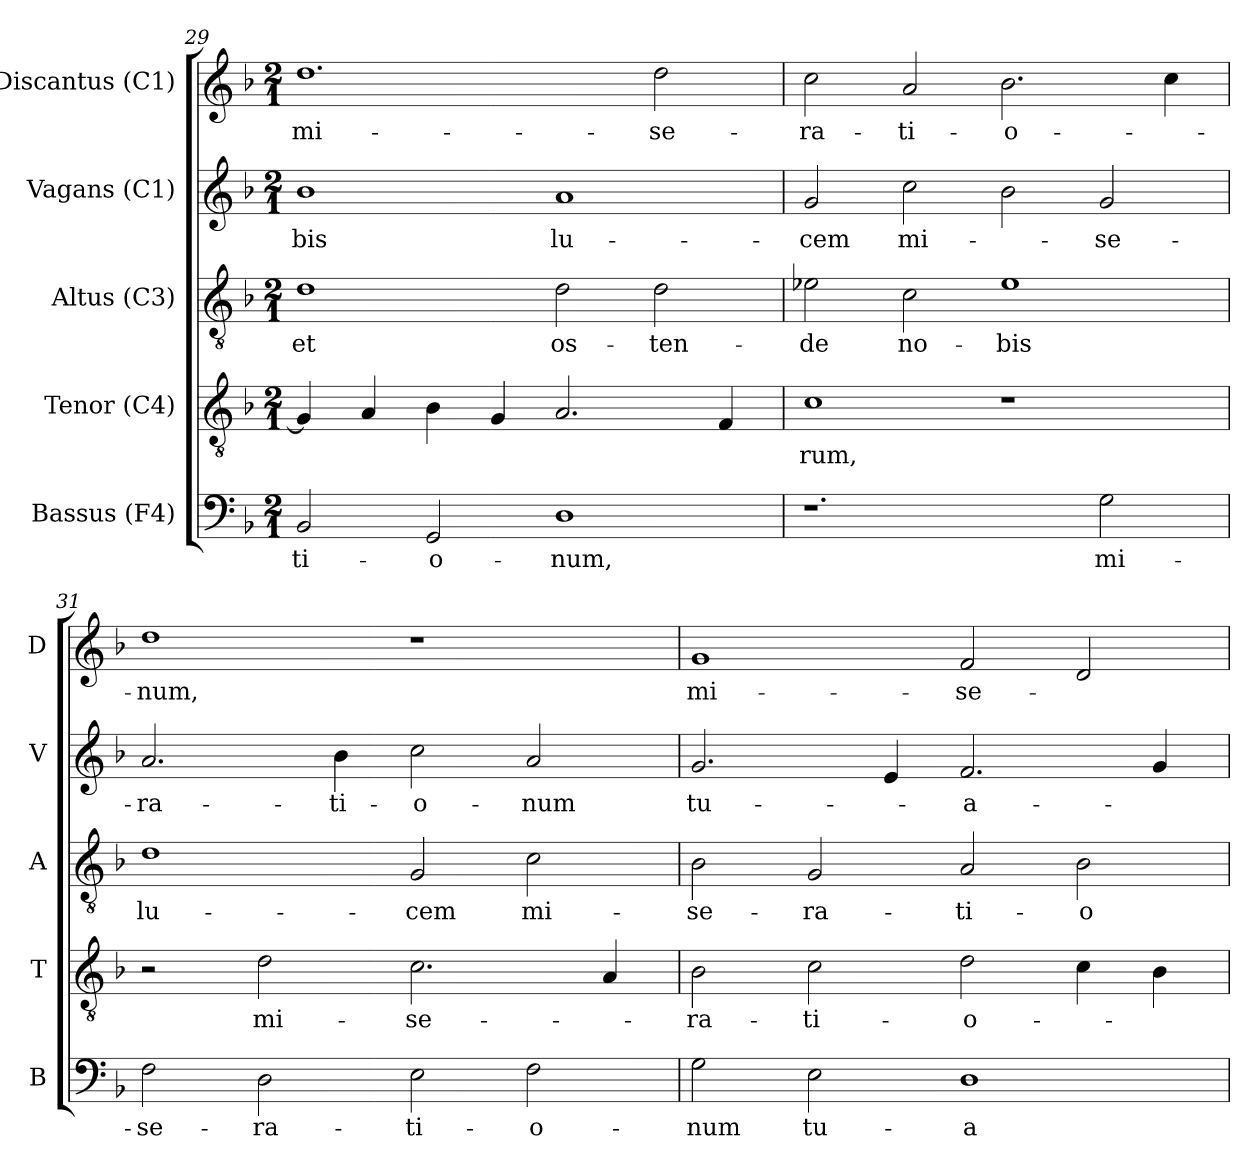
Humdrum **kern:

**kern	**text	**kern	**text	**kern	**text	**kern	**text	**kern	**text
*part5	*part5	*part4	*part4	*part3	*part3	*part2	*part2	*part1	*part1
*staff5	*staff5	*staff4	*staff4	*staff3	*staff3	*staff2	*staff2	*staff1	*staff1
*I"Bassus (F4)	*	*I"Tenor (C4)	*	*I"Altus (C3)	*	*I"Vagans (C1)	*	*I"Discantus (C1)	*
*I'B	*	*I'T	*	*I'A	*	*I'V	*	*I'D	*
*clefF4	*	*clefGv2	*	*clefGv2	*	*clefG2	*	*clefG2	*
*k[b-]	*	*k[b-]	*	*k[b-]	*	*k[b-]	*	*k[b-]	*
*F:	*	*F:	*	*F:	*	*F:	*	*F:	*
*M2/1	*	*M2/1	*	*M2/1	*	*M2/1	*	*M2/1	*
=29	=29	=29	=29	=29	=29	=29	=29	=29	=29
!	!LO:LY:b:color=#000000	!	!	!	!	!	!	!	!
!	!	!	!	!	!LO:LY:b:color=#000000	!	!	!	!
!	!	!	!	!	!	!	!LO:LY:b:color=#000000	!	!
!	!	!	!	!	!	!	!	!	!LO:LY:b:color=#000000
2BB-i/	-ti-	4Gi/]	.	1di	et	1b-i	-bis	1.ddi	mi-
.	.	4Ai/	.	.	.	.	.	.	.
!	!LO:LY:b:color=#000000	!	!	!	!	!	!	!	!
2GGi/	-o-	4B-i\	.	.	.	.	.	.	.
.	.	4Gi/	.	.	.	.	.	.	.
!	!LO:LY:b:color=#000000	!	!	!	!	!	!	!	!
!	!	!	!	!	!LO:LY:b:color=#000000	!	!	!	!
!	!	!	!	!	!	!	!LO:LY:b:color=#000000	!	!
1Di	-num,	2.Ai/	.	2di\	os-	1ai	lu-	.	.
!	!	!	!	!	!LO:LY:b:color=#000000	!	!	!	!
!	!	!	!	!	!	!	!	!	!LO:LY:b:color=#000000
.	.	.	.	2di\	-ten-	.	.	2ddi\	-se-
.	.	4Fi/	.	.	.	.	.	.	.
=30	=30	=30	=30	=30	=30	=30	=30	=30	=30
!	!	!	!LO:LY:b:color=#000000	!	!	!	!	!	!
!	!	!	!	!	!LO:LY:b:color=#000000	!	!	!	!
!	!	!	!	!	!	!	!LO:LY:b:color=#000000	!	!
!	!	!	!	!	!	!	!	!	!LO:LY:b:color=#000000
1.r	.	1ci	-rum,	2e-i\	-de	2gi/	-cem	2cci\	-ra-
!	!	!	!	!	!LO:LY:b:color=#000000	!	!	!	!
!	!	!	!	!	!	!	!LO:LY:b:color=#000000	!	!
!	!	!	!	!	!	!	!	!	!LO:LY:b:color=#000000
.	.	.	.	2ci\	no-	2cci\	mi-	2ai/	-ti-
!	!	!	!	!	!LO:LY:b:color=#000000	!	!	!	!
!	!	!	!	!	!	!	!	!	!LO:LY:b:color=#000000
.	.	1r	.	1e-i	-bis	2b-i\	.	2.b-i\	-o-
!	!LO:LY:b:color=#000000	!	!	!	!	!	!	!	!
!	!	!	!	!	!	!	!LO:LY:b:color=#000000	!	!
2Gi\	mi-	.	.	.	.	2gi/	-se-	.	.
.	.	.	.	.	.	.	.	4cci\	.
!!LO:PB:g=z
=31	=31	=31	=31	=31	=31	=31	=31	=31	=31
!	!LO:LY:b:color=#000000	!	!	!	!	!	!	!	!
!	!	!	!	!	!LO:LY:b:color=#000000	!	!	!	!
!	!	!	!	!	!	!	!LO:LY:b:color=#000000	!	!
!	!	!	!	!	!	!	!	!	!LO:LY:b:color=#000000
2Fi\	-se-	2r	.	1di	lu-	2.ai/	-ra-	1ddi	-num,
!	!LO:LY:b:color=#000000	!	!	!	!	!	!	!	!
!	!	!	!LO:LY:b:color=#000000	!	!	!	!	!	!
2Di\	-ra-	2di\	mi-	.	.	.	.	.	.
!	!	!	!	!	!	!	!LO:LY:b:color=#000000	!	!
.	.	.	.	.	.	4b-i\	-ti-	.	.
!	!LO:LY:b:color=#000000	!	!	!	!	!	!	!	!
!	!	!	!LO:LY:b:color=#000000	!	!	!	!	!	!
!	!	!	!	!	!LO:LY:b:color=#000000	!	!	!	!
!	!	!	!	!	!	!	!LO:LY:b:color=#000000	!	!
2Ei\	-ti-	2.ci\	-se-	2Gi/	-cem	2cci\	-o-	1r	.
!	!LO:LY:b:color=#000000	!	!	!	!	!	!	!	!
!	!	!	!	!	!LO:LY:b:color=#000000	!	!	!	!
!	!	!	!	!	!	!	!LO:LY:b:color=#000000	!	!
2Fi\	-o-	.	.	2ci\	mi-	2ai/	-num	.	.
.	.	4Ai/	.	.	.	.	.	.	.
=32	=32	=32	=32	=32	=32	=32	=32	=32	=32
!	!LO:LY:b:color=#000000	!	!	!	!	!	!	!	!
!	!	!	!LO:LY:b:color=#000000	!	!	!	!	!	!
!	!	!	!	!	!LO:LY:b:color=#000000	!	!	!	!
!	!	!	!	!	!	!	!LO:LY:b:color=#000000	!	!
!	!	!	!	!	!	!	!	!	!LO:LY:b:color=#000000
2Gi\	-num	2B-i\	-ra-	2B-i\	-se-	2.gi/	tu-	1gi	mi-
!	!LO:LY:b:color=#000000	!	!	!	!	!	!	!	!
!	!	!	!LO:LY:b:color=#000000	!	!	!	!	!	!
!	!	!	!	!	!LO:LY:b:color=#000000	!	!	!	!
2Ei\	tu-	2ci\	-ti-	2Gi/	-ra-	.	.	.	.
.	.	.	.	.	.	4ei/	.	.	.
!	!LO:LY:b:color=#000000	!	!	!	!	!	!	!	!
!	!	!	!LO:LY:b:color=#000000	!	!	!	!	!	!
!	!	!	!	!	!LO:LY:b:color=#000000	!	!	!	!
!	!	!	!	!	!	!	!LO:LY:b:color=#000000	!	!
!	!	!	!	!	!	!	!	!	!LO:LY:b:color=#000000
1Di	-a-	2di\	-o-	2Ai/	-ti-	2.fi/	-a-	2fi/	-se-
!	!	!	!	!	!LO:LY:b:color=#000000	!	!	!	!
.	.	4ci\	.	2B-i\	-o-	.	.	2di/	.
.	.	4B-i\	.	.	.	4gi/	.	.	.
=	=	=	=	=	=	=	=	=	=
*-	*-	*-	*-	*-	*-	*-	*-	*-	*-
